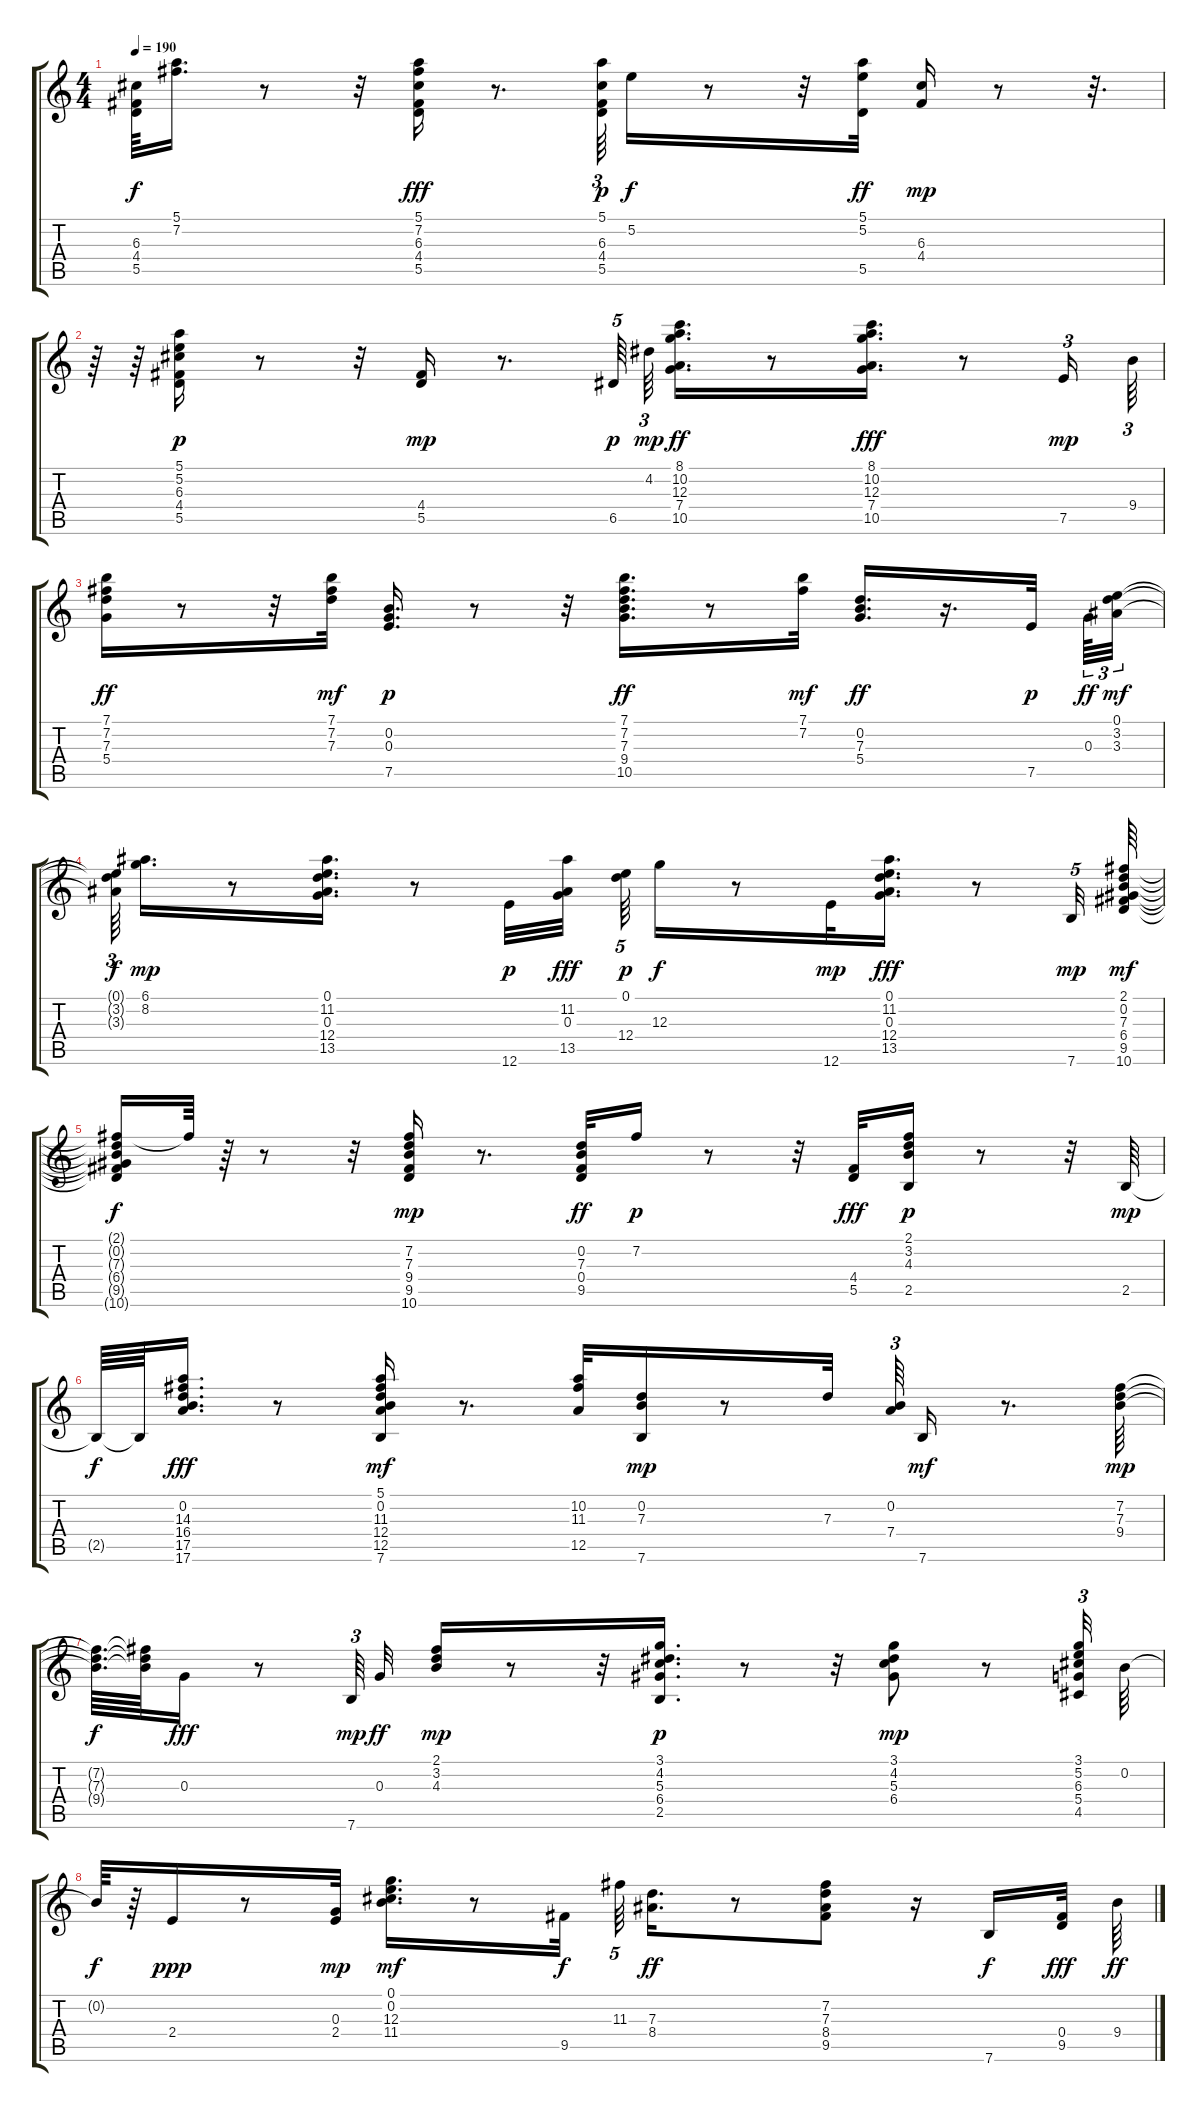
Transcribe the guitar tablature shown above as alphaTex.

\track "" {instrument electricguitarjazz}
\staff {score tabs}
\tuning (E4 B3 G3 D3 A2 E2) {hide}
\ts (4 4)
\tempo 190
\clef g2
\ks c
(6.3{t} 4.4{t} 5.5{t}).64{dy f} (5.1 7.2).16{d} r.8 r.32 (5.1 7.2 6.3 4.4 5.5).16{dy fff} r.8{d} (5.1 6.3 4.4 5.5).64{tu (3 2) dy p} 5.2.16{dy f} r.8 r.32 (5.1 5.2 5.5).32{dy ff} (6.3 4.4).16{dy mp} r.8 r.32{d} |
r.64 r.64 (5.1 5.2 6.3 4.4 5.5).16{dy p} r.8 r.32 (4.4 5.5).16{dy mp} r.8{d} 6.5.64{tu (5 4) dy p} 4.2.64{tu (3 2) dy mp} (8.1 10.2 12.3 7.4 10.5).16{d dy ff} r.8 (8.1 10.2 12.3 7.4 10.5).16{d dy fff} r.8 7.5.16{tu (3 2) dy mp} 9.4.64{tu (3 2)} |
(7.1 7.2 7.3 5.4).16{dy ff} r.8 r.32 (7.1 7.2 7.3).32{dy mf} (0.2 0.3 7.5).16{d dy p} r.8 r.32 (7.1 7.2 7.3 9.4 10.5).16{d dy ff} r.8 (7.1 7.2).32{dy mf} (0.2 7.3 5.4).16{d dy ff} r.16{d} 7.5.32{dy p} 0.3.64{tu (3 2) dy ff} (0.1 3.2 3.3).32{tu (3 2) dy mf} |
(0.1{t} 3.2{t} 3.3{t}).64{tu (3 2) dy f} (6.1 8.2).16{d dy mp} r.8 (0.1 11.2 0.3 12.4 13.5).16{d} r.8 12.6.32{dy p} (11.2 0.3 13.5).32{dy fff} (0.1 12.4).64{tu (5 4) dy p} 12.3.16{dy f} r.8 12.6.32{dy mp} (0.1 11.2 0.3 12.4 13.5).16{d dy fff} r.8 7.6.32{tu (5 4) dy mp} (2.1 0.2 7.3 6.4 9.5 10.6).64{dy mf} |
(2.1{t} 0.2{t} 7.3{t} 6.4{t} 9.5{t} 10.6{t}).16{dy f} 2.1{t}.64 r.64 r.8 r.32 (7.2 7.3 9.4 9.5 10.6).16{dy mp} r.8{d} (0.2 7.3 0.4 9.5).32{dy ff} 7.2.16{dy p} r.8 r.32 (4.4 5.5).32{dy fff} (2.1 3.2 4.3 2.5).16{dy p} r.8 r.32 2.5.64{dy mp} |
2.5{t}.64{dy f} 2.5{t}.64 (0.2 14.3 16.4 17.5 17.6).16{d dy fff} r.8 (5.1 0.2 11.3 12.4 12.5 7.6).16{dy mf} r.8{d} (10.2 11.3 12.5).32 (0.2 7.3 7.6).16{dy mp} r.8 7.3.32 (0.2 7.4).64{tu (3 2)} 7.6.16{dy mf} r.8{d} (7.2 7.3 9.4).64{dy mp} |
(7.2{t} 7.3{t} 9.4{t}).64{d dy f} (7.2{t} 7.3{t} 9.4{t}).64 0.3.16{dy fff} r.8 7.6.64{tu (3 2) dy mp} 0.3.32{dy ff} (2.1 3.2 4.3).16{dy mp} r.8 r.32 (3.1 4.2 5.3 6.4 2.5).16{d dy p} r.8 r.32 (3.1 4.2 5.3 6.4).8{dy mp} r.8 (3.1 5.2 6.3 5.4 4.5).32{tu (3 2)} 0.2.64 |
0.2{t}.64{dy f} r.64 2.4.16{dy ppp} r.8 (0.3 2.4).32{dy mp} (0.1 0.2 12.3 11.4).16{d dy mf} r.8 9.5.32{dy f} 11.3.64{tu (5 4)} (7.3 8.4).16{d dy ff} r.8 (7.2 7.3 8.4 9.5).8 r.16 7.6.16{dy f} (0.4 9.5).32{dy fff} 9.4.64{dy ff}
